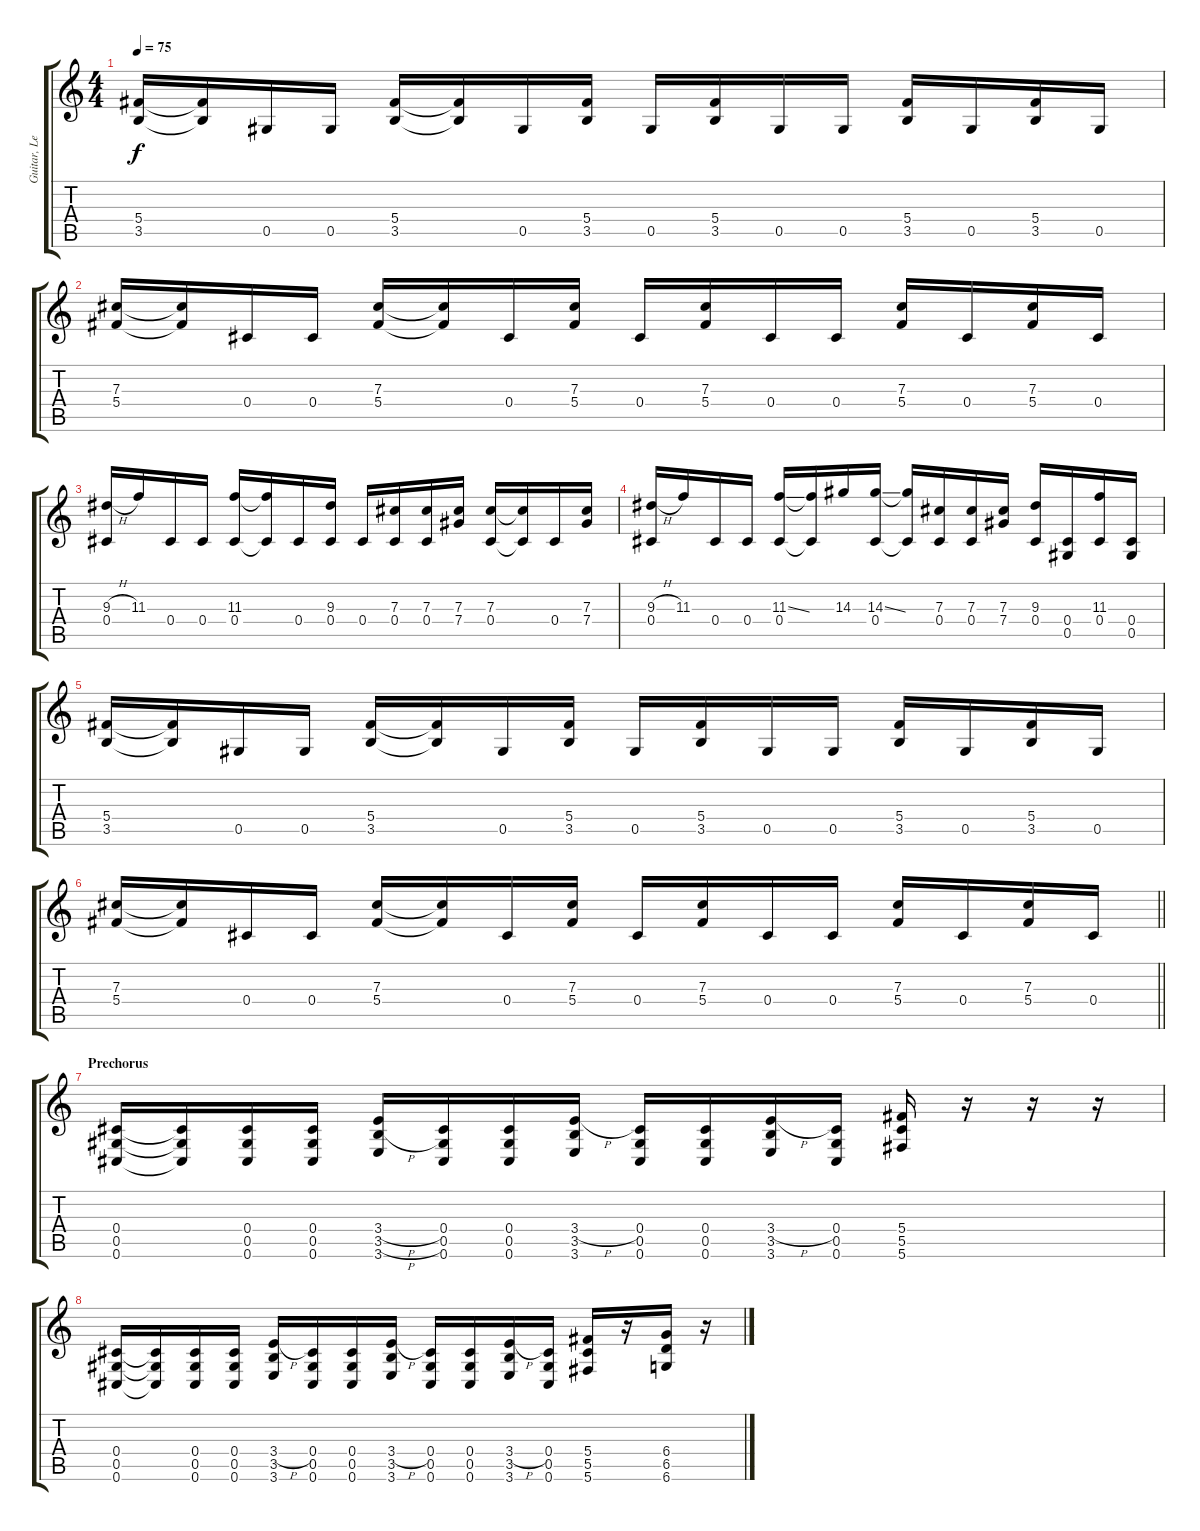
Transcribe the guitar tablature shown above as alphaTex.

\track ("Guitar, Lead" "Guitar, Le") {instrument overdrivenguitar}
\staff {score tabs}
\tuning (Eb4 Bb3 Gb3 Db3 Ab2 Db2) {hide}
\ts (4 4)
\tempo 75
\clef g2
\ks c
(5.4 3.5).16{dy f} (5.4{t} 3.5{t}).16 0.5.16 0.5.16 (5.4 3.5).16 (5.4{t} 3.5{t}).16 0.5.16 (5.4 3.5).16 0.5.16 (5.4 3.5).16 0.5.16 0.5.16 (5.4 3.5).16 0.5.16 (5.4 3.5).16 0.5.16 |
(7.3 5.4).16 (7.3{t} 5.4{t}).16 0.4.16 0.4.16 (7.3 5.4).16 (7.3{t} 5.4{t}).16 0.4.16 (7.3 5.4).16 0.4.16 (7.3 5.4).16 0.4.16 0.4.16 (7.3 5.4).16 0.4.16 (7.3 5.4).16 0.4.16 |
(9.3{h} 0.4).16 11.3.16 0.4.16 0.4.16 (11.3 0.4).16 (11.3{t} 0.4{t}).16 0.4.16 (9.3 0.4).16 0.4.16 (7.3 0.4).16 (7.3 0.4).16 (7.3 7.4).16 (7.3 0.4).16 (7.3{t} 0.4{t}).16 0.4.16 (7.3 7.4).16 |
(9.3{h} 0.4).16 11.3.16 0.4.16 0.4.16 (11.3{ss} 0.4).16 (11.3{t} 0.4{t}).16 14.3.16 (14.3{ss} 0.4).16 (14.3{t} 0.4{t}).16 (7.3 0.4).16 (7.3 0.4).16 (7.3 7.4).16 (9.3 0.4).16 (0.4 0.5).16 (11.3 0.4).16 (0.4 0.5).16 |
(5.4 3.5).16 (5.4{t} 3.5{t}).16 0.5.16 0.5.16 (5.4 3.5).16 (5.4{t} 3.5{t}).16 0.5.16 (5.4 3.5).16 0.5.16 (5.4 3.5).16 0.5.16 0.5.16 (5.4 3.5).16 0.5.16 (5.4 3.5).16 0.5.16 |
\barLineRight lightlight
(7.3 5.4).16 (7.3{t} 5.4{t}).16 0.4.16 0.4.16 (7.3 5.4).16 (7.3{t} 5.4{t}).16 0.4.16 (7.3 5.4).16 0.4.16 (7.3 5.4).16 0.4.16 0.4.16 (7.3 5.4).16 0.4.16 (7.3 5.4).16 0.4.16 |
\section ("" "Prechorus")
(0.4 0.5 0.6).16 (0.4{t} 0.5{t} 0.6{t}).16 (0.4 0.5 0.6).16 (0.4 0.5 0.6).16 (3.4{h} 3.5{h} 3.6).16 (0.4 0.5 0.6).16 (0.4 0.5 0.6).16 (3.4{h} 3.5 3.6).16 (0.4 0.5 0.6).16 (0.4 0.5 0.6).16 (3.4{h} 3.5 3.6).16 (0.4 0.5 0.6).16 (5.4 5.5 5.6).16 r.16 r.16 r.16 |
(0.4 0.5 0.6).16 (0.4{t} 0.5{t} 0.6{t}).16 (0.4 0.5 0.6).16 (0.4 0.5 0.6).16 (3.4{h} 3.5 3.6).16 (0.4 0.5 0.6).16 (0.4 0.5 0.6).16 (3.4{h} 3.5 3.6).16 (0.4 0.5 0.6).16 (0.4 0.5 0.6).16 (3.4{h} 3.5 3.6).16 (0.4 0.5 0.6).16 (5.4 5.5 5.6).16 r.16 (6.4 6.5 6.6).16 r.16
